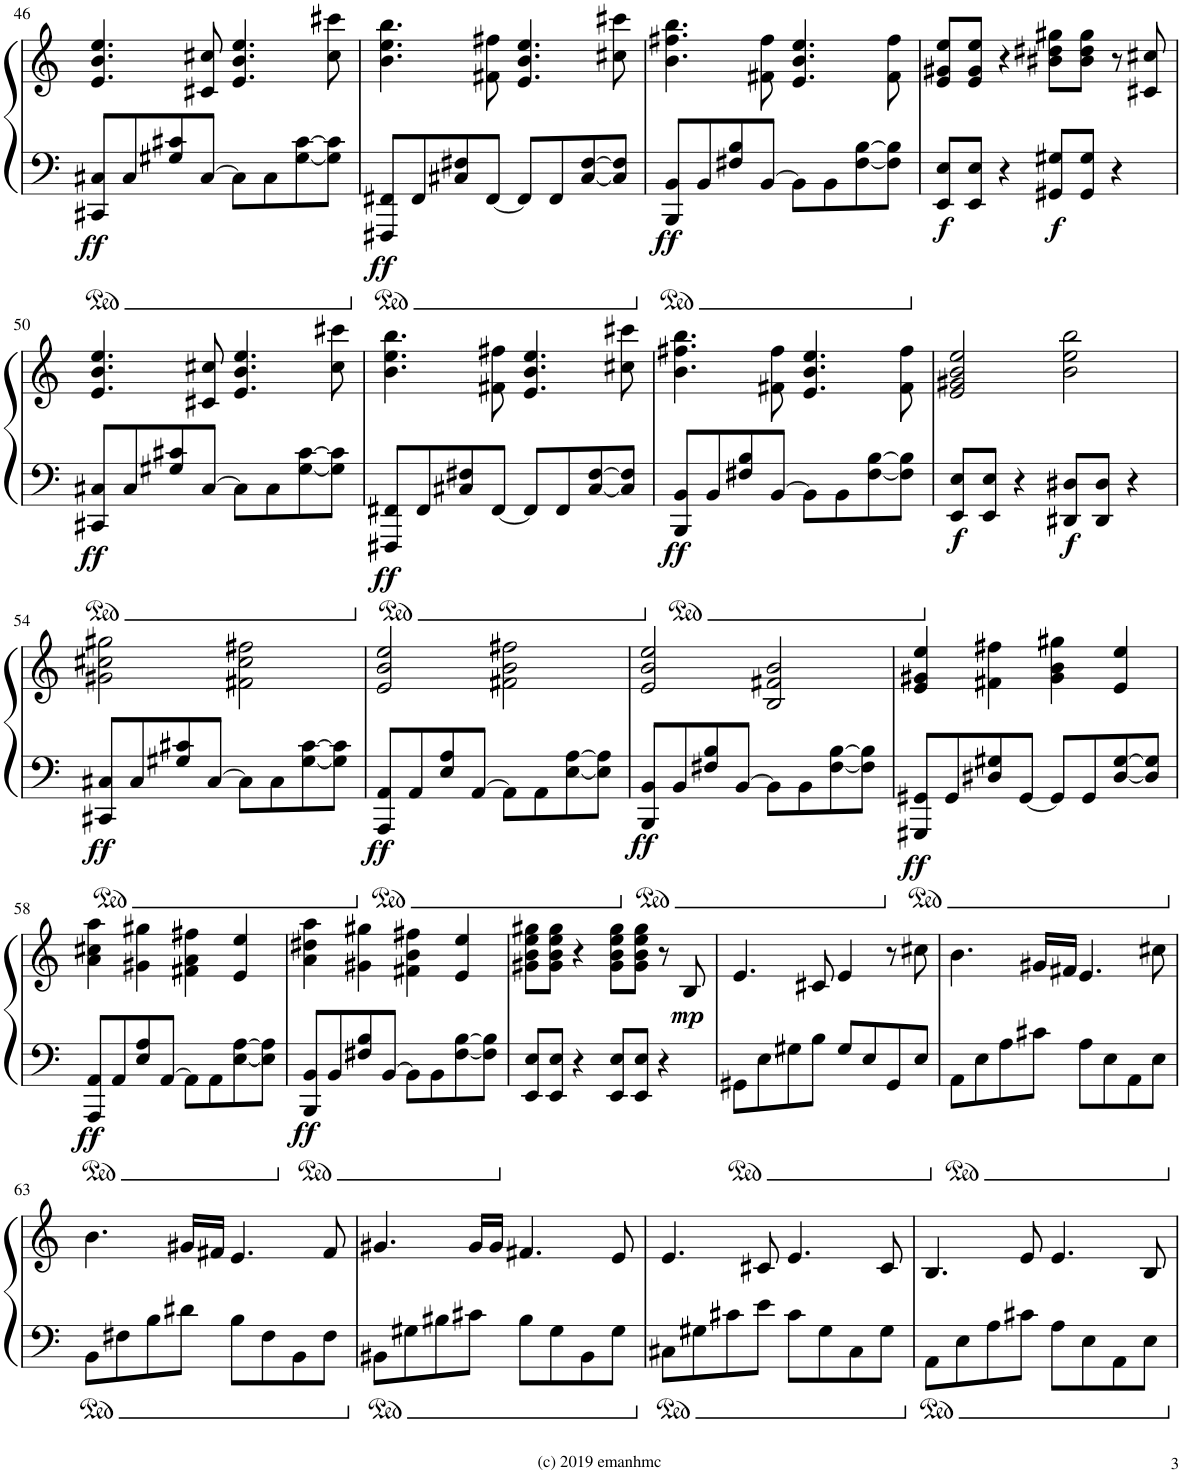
**kern	**kern	**dynam
*part1	*part1	*part1
*staff2	*staff1	*staff1/2
*I"Piano	*	*
*I'Pno.	*	*
!!LO:PB:g=z
*clefF4	*clefG2	*
*k[]	*k[]	*
*M4/4	*M4/4	*
=46	=46	=46
!	!	!LO:DY:b=2
8CC#X/ 8C#X/L	4.e/ 4.b/ 4.ee/	ff
8C#/	.	.
8G#X/ 8c#X/	.	.
[8C#/J	8c#X/ 8cc#X/	.
8C#\L]	4.e/ 4.b/ 4.ee/	.
8C#\	.	.
[8G#\ [8c#\	.	.
8G#\] 8c#\]J	8cc#\ 8ccc#X\	.
=47	=47	=47
!	!	!LO:DY:b=2
8FFF#X/ 8FF#X/L	4.b\ 4.ee\ 4.bb\	ff
8FF#/	.	.
8C#X/ 8F#X/	.	.
[8FF#/J	8f#X\ 8ff#X\	.
8FF#/L]	4.e/ 4.b/ 4.ee/	.
8FF#/	.	.
[8C#/ [8F#/	.	.
8C#/] 8F#/]J	8cc#X\ 8ccc#X\	.
=48	=48	=48
!	!	!LO:DY:b=2
8BBB/ 8BB/L	4.b\ 4.ff#X\ 4.bb\	ff
8BB/	.	.
8F#X/ 8B/	.	.
[8BB/J	8f#X\ 8ff#\	.
8BB\L]	4.e/ 4.b/ 4.ee/	.
8BB\	.	.
[8F#\ [8B\	.	.
8F#\] 8B\]J	8f#\ 8ff#\	.
=49	=49	=49
!	!	!LO:DY:b=2
8EE/ 8E/L	8e/ 8g#X/ 8ee/L	f
8EE/ 8E/J	8e/ 8g#/ 8ee/J	.
4r	4r	.
!	!	!LO:DY:b=2
8GG#X/ 8G#X/L	8b#X\ 8dd#X\ 8gg#X\L	f
8GG#/ 8G#/J	8b#\ 8dd#\ 8gg#\J	.
4r	8r	.
.	8c#X/ 8cc#X/	.
!!LO:LB:g=z
=50	=50	=50
!	!	!LO:DY:b=2
8CC#X/ 8C#X/L	4.e/ 4.b/ 4.ee/	ff
8C#/	.	.
8G#X/ 8c#X/	.	.
[8C#/J	8c#X/ 8cc#X/	.
8C#\L]	4.e/ 4.b/ 4.ee/	.
8C#\	.	.
[8G#\ [8c#\	.	.
8G#\] 8c#\]J	8cc#\ 8ccc#X\	.
=51	=51	=51
!	!	!LO:DY:b=2
8FFF#X/ 8FF#X/L	4.b\ 4.ee\ 4.bb\	ff
8FF#/	.	.
8C#X/ 8F#X/	.	.
[8FF#/J	8f#X\ 8ff#X\	.
8FF#/L]	4.e/ 4.b/ 4.ee/	.
8FF#/	.	.
[8C#/ [8F#/	.	.
8C#/] 8F#/]J	8cc#X\ 8ccc#X\	.
=52	=52	=52
!	!	!LO:DY:b=2
8BBB/ 8BB/L	4.b\ 4.ff#X\ 4.bb\	ff
8BB/	.	.
8F#X/ 8B/	.	.
[8BB/J	8f#X\ 8ff#\	.
8BB\L]	4.e/ 4.b/ 4.ee/	.
8BB\	.	.
[8F#\ [8B\	.	.
8F#\] 8B\]J	8f#\ 8ff#\	.
=53	=53	=53
!	!	!LO:DY:b=2
8EE/ 8E/L	2e/ 2g#X/ 2b/ 2ee/	f
8EE/ 8E/J	.	.
4r	.	.
!	!	!LO:DY:b=2
8DD#X/ 8D#X/L	2b\ 2ee\ 2bb\	f
8DD#/ 8D#/J	.	.
4r	.	.
!!LO:LB:g=z
=54	=54	=54
!	!	!LO:DY:b=2
8CC#X/ 8C#X/L	2g#X\ 2cc#X\ 2gg#X\	ff
8C#/	.	.
8G#X/ 8c#X/	.	.
[8C#/J	.	.
8C#\L]	2f#X\ 2cc#\ 2ff#X\	.
8C#\	.	.
[8G#\ [8c#\	.	.
8G#\] 8c#\]J	.	.
=55	=55	=55
!	!	!LO:DY:b=2
8AAA/ 8AA/L	2e/ 2b/ 2ee/	ff
8AA/	.	.
8E/ 8A/	.	.
[8AA/J	.	.
8AA\L]	2f#X\ 2b\ 2ff#X\	.
8AA\	.	.
[8E\ [8A\	.	.
8E\] 8A\]J	.	.
=56	=56	=56
!	!	!LO:DY:b=2
8BBB/ 8BB/L	2e/ 2b/ 2ee/	ff
8BB/	.	.
8F#X/ 8B/	.	.
[8BB/J	.	.
8BB\L]	2B/ 2f#X/ 2b/	.
8BB\	.	.
[8F#\ [8B\	.	.
8F#\] 8B\]J	.	.
=57	=57	=57
!	!	!LO:DY:b=2
8GGG#X/ 8GG#X/L	4e/ 4g#X/ 4ee/	ff
8GG#/	.	.
8D#X/ 8G#X/	4f#X\ 4ff#X\	.
[8GG#/J	.	.
8GG#/L]	4g#\ 4b\ 4gg#X\	.
8GG#/	.	.
[8D#/ [8G#/	4e/ 4ee/	.
8D#/] 8G#/]J	.	.
!!LO:LB:g=z
=58	=58	=58
!	!	!LO:DY:b=2
8AAA/ 8AA/L	4a\ 4cc#X\ 4aa\	ff
8AA/	.	.
8E/ 8A/	4g#X\ 4gg#X\	.
[8AA/J	.	.
8AA\L]	4f#X\ 4a\ 4ff#X\	.
8AA\	.	.
[8E\ [8A\	4e/ 4ee/	.
8E\] 8A\]J	.	.
=59	=59	=59
!	!	!LO:DY:b=2
8BBB/ 8BB/L	4a\ 4dd#X\ 4aa\	ff
8BB/	.	.
8F#X/ 8B/	4g#X\ 4gg#X\	.
[8BB/J	.	.
8BB\L]	4f#X\ 4b\ 4ff#X\	.
8BB\	.	.
[8F#\ [8B\	4e/ 4ee/	.
8F#\] 8B\]J	.	.
=60	=60	=60
8EE/ 8E/L	8g#X\ 8b\ 8ee\ 8gg#X\L	.
8EE/ 8E/J	8g#\ 8b\ 8ee\ 8gg#\J	.
4r	4r	.
8EE/ 8E/L	8g#\ 8b\ 8ee\ 8gg#\L	.
8EE/ 8E/J	8g#\ 8b\ 8ee\ 8gg#\J	.
4r	8r	.
!	!	!LO:DY:b
.	8B/	mp
=61	=61	=61
8GG#X\L	4.e/	.
8E\	.	.
8G#X\	.	.
8B\J	8c#X/	.
8G#/L	4e/	.
8E/	.	.
8GG#/	8r	.
8E/J	8cc#X\	.
=62	=62	=62
8AA\L	4.b\	.
8E\	.	.
8A\	.	.
8c#X\J	16g#X/LL	.
.	16f#X/JJ	.
8A\L	4.e/	.
8E\	.	.
8AA\	.	.
8E\J	8cc#X\	.
!!LO:LB:g=z
=63	=63	=63
8BB\L	4.b\	.
8F#X\	.	.
8B\	.	.
8d#X\J	16g#X/LL	.
.	16f#X/JJ	.
8B\L	4.e/	.
8F#\	.	.
8BB\	.	.
8F#\J	8f#/	.
=64	=64	=64
8BB#X\L	4.g#X/	.
8G#X\	.	.
8B#X\	.	.
8c#X\J	16g#/LL	.
.	16g#/JJ	.
8B#\L	4.f#X/	.
8G#\	.	.
8BB#\	.	.
8G#\J	8e/	.
=65	=65	=65
8C#X\L	4.e/	.
8G#X\	.	.
8c#X\	.	.
8e\J	8c#X/	.
8c#\L	4.e/	.
8G#\	.	.
8C#\	.	.
8G#\J	8c#/	.
=66	=66	=66
8AA\L	4.B/	.
8E\	.	.
8A\	.	.
8c#X\J	8e/	.
8A\L	4.e/	.
8E\	.	.
8AA\	.	.
8E\J	8B/	.
=	=	=
*-	*-	*-
